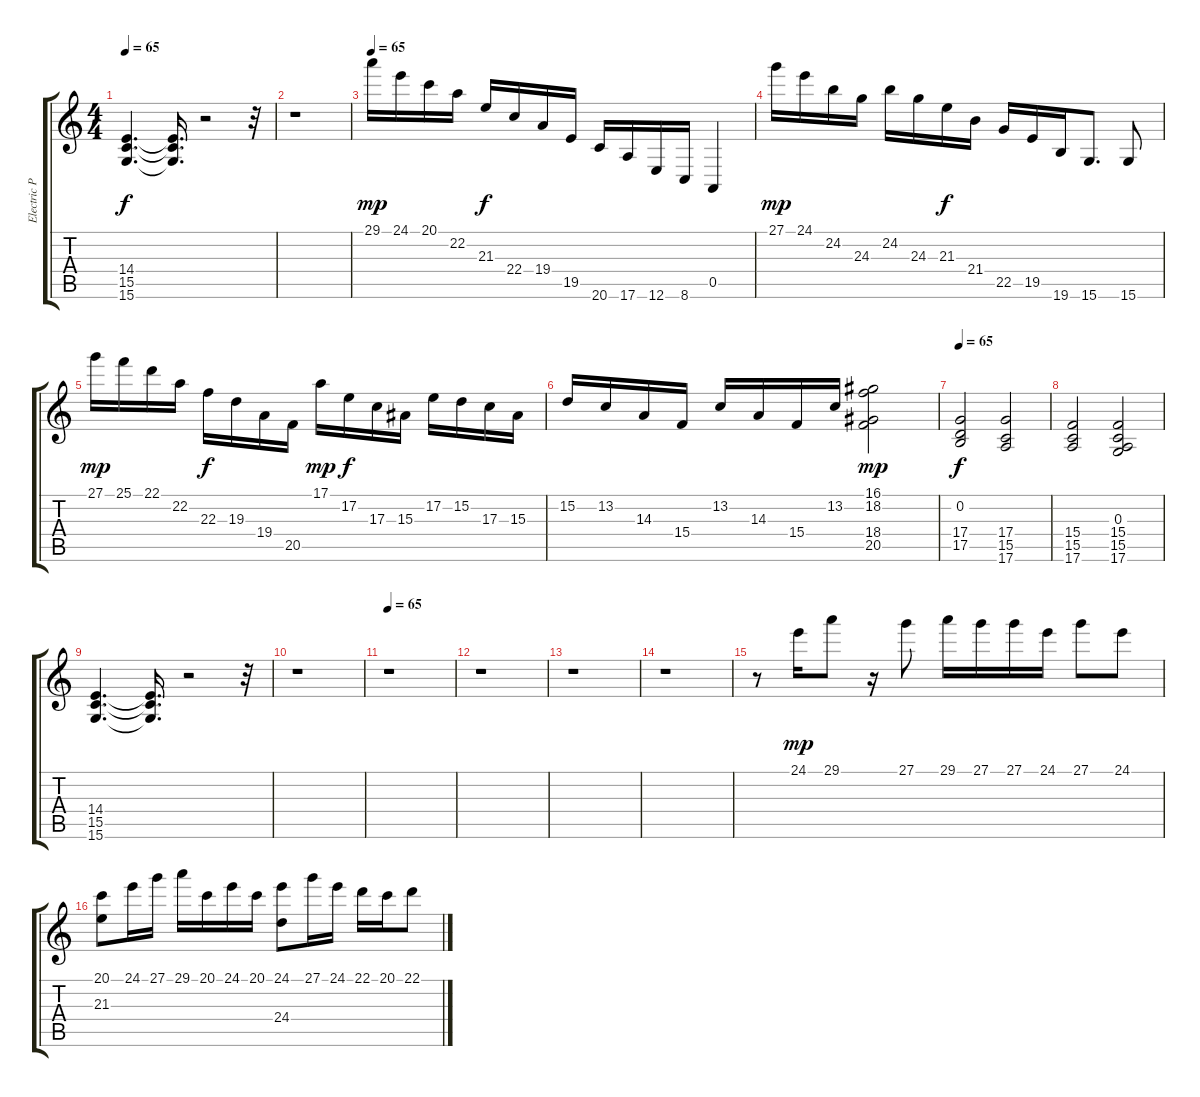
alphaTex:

\track ("Electric Piano" "Electric P") {instrument electricpiano1}
\staff {score tabs}
\tuning (E4 B3 G3 D3 A2 E2) {hide}
\ts (4 4)
\tempo 65
\clef g2
\ks c
(14.4 15.5 15.6).4{d dy f} (14.4{t} 15.5{t} 15.6{t}).16{d} r.2 r.32 |
r.1 |
\tempo 65
29.1.16{dy mp} 24.1.16 20.1.16 22.2.16 21.3.16{dy f} 22.4.16 19.4.16 19.5.16 20.6.16 17.6.16 12.6.16 8.6.16 0.5.4 |
27.1.16{dy mp} 24.1.16 24.2.16 24.3.16 24.2.16 24.3.16 21.3.16{dy f} 21.4.16 22.5.16 19.5.16 19.6.16 15.6.8{d} 15.6.8 |
27.1.16{dy mp} 25.1.16 22.1.16 22.2.16 22.3.16{dy f} 19.3.16 19.4.16 20.5.16 17.1.16{dy mp} 17.2.16{dy f} 17.3.16 15.3.16 17.2.16 15.2.16 17.3.16 15.3.16 |
15.2.16 13.2.16 14.3.16 15.4.16 13.2.16 14.3.16 15.4.16 13.2.16 (16.1 18.2 18.4 20.5).2{dy mp} |
\tempo 65
(0.2 17.4 17.5).2{dy f} (17.4 15.5 17.6).2 |
(15.4 15.5 17.6).2 (0.3 15.4 15.5 17.6).2 |
(14.4 15.5 15.6).4{d} (14.4{t} 15.5{t} 15.6{t}).16{d} r.2 r.32 |
r.1 |
\tempo 65
r.1 |
r.1 |
r.1 |
r.1 |
r.8 24.1.16{dy mp} 29.1.8 r.16 27.1.8 29.1.16 27.1.16 27.1.16 24.1.16 27.1.8 24.1.8 |
(20.1 21.3).8 24.1.16 27.1.16 29.1.16 20.1.16 24.1.16 20.1.16 (24.1 24.4).8 27.1.16 24.1.16 22.1.16 20.1.16 22.1.8
